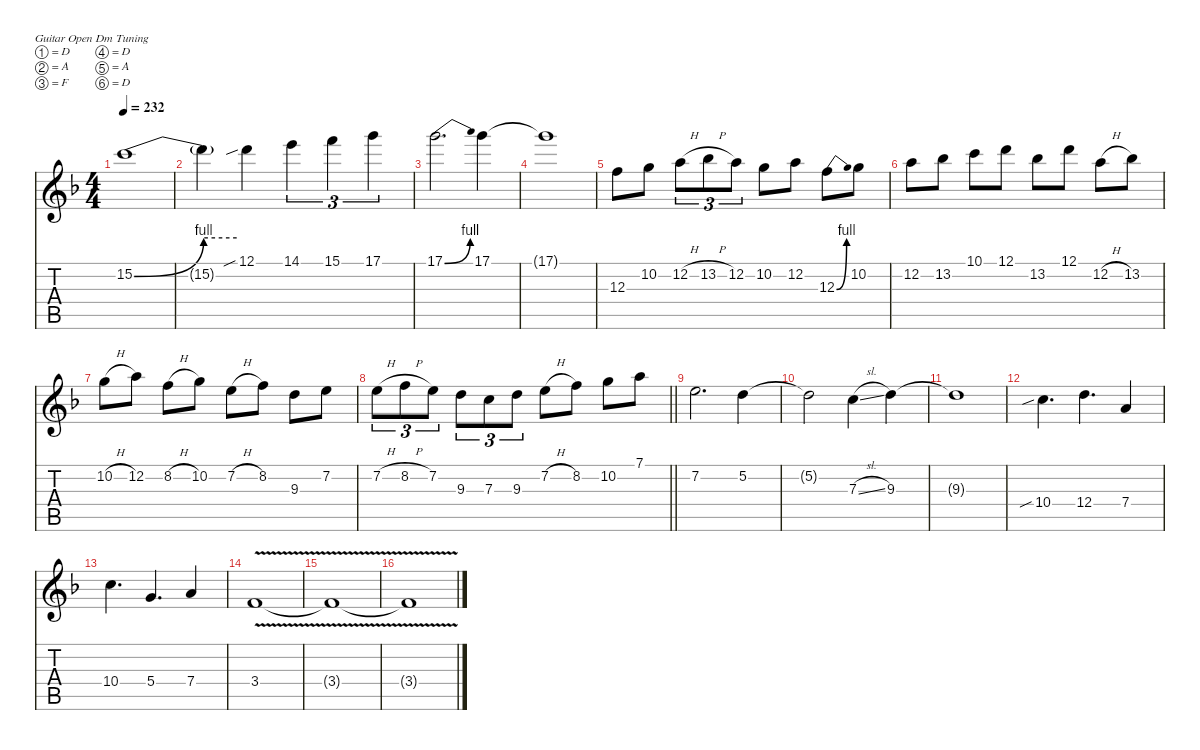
\hideDynamics
\bracketExtendMode nobrackets
\singleTrackTrackNamePolicy hidden
\multiTrackTrackNamePolicy hidden
\firstSystemTrackNameMode fullname
\firstSystemTrackNameOrientation horizontal
\otherSystemsTrackNameOrientation horizontal
\track ("Guitar 1" "E-Gt") {defaultSystemsLayout 16 instrument distortionguitar}
\staff {score tabs}
\tuning (D4 A3 F3 D3 A2 D2)
\ts (4 4)
\tempo 232
\clef g2
\ks dminor
15.2{be (bend 0 0 60 4) acc forcenatural}.1{dy fff beam Down} |
15.2{be (hold 0 4 60 4) t}.4{dy f beam Down} 12.1{sib acc forcenatural}.4{dy fff beam Down} 14.1{acc forcenatural}.4{tu (3 2) beam Down} 15.1{acc forcenatural}.4{tu (3 2) beam Down} 17.1{acc forcenatural}.4{tu (3 2) beam Down} |
17.1{be (bend 0 0 60 4) acc forcenatural}.2{d beam Down} 17.1{acc forcenatural}.4{beam Down} |
17.1{t acc forcenatural}.1{dy f beam Down} |
12.3{acc forcenatural}.8{dy fff beam Down} 10.2{acc forcenatural}.8{beam Down} 12.2{h acc forcenatural}.8{tu (3 2) beam Down} 13.2{h acc b}.8{tu (3 2) beam Down} 12.2{acc forcenatural}.8{tu (3 2) beam Down} 10.2{acc forcenatural}.8{beam Down} 12.2{acc forcenatural}.8{beam Down} 12.3{be (bend 9.6 0 23.4 4) acc forcenatural}.8{beam Down} 10.2{acc forcenatural}.8{beam Down} |
12.2{acc forcenatural}.8{beam Down} 13.2{acc b}.8{beam Down} 10.1{acc forcenatural}.8{beam Down} 12.1{acc forcenatural}.8{beam Down} 13.2{acc b}.8{beam Down} 12.1{acc forcenatural}.8{beam Down} 12.2{h acc forcenatural}.8{beam Down} 13.2{acc b}.8{beam Down} |
10.2{h acc forcenatural}.8{beam Down} 12.2{acc forcenatural}.8{beam Down} 8.2{h acc forcenatural}.8{beam Down} 10.2{acc forcenatural}.8{beam Down} 7.2{h acc forcenatural}.8{beam Down} 8.2{acc forcenatural}.8{beam Down} 9.3{acc forcenatural}.8{beam Down} 7.2{acc forcenatural}.8{beam Down} |
\barLineRight lightlight
7.2{h acc forcenatural}.8{tu (3 2) beam Down} 8.2{h acc forcenatural}.8{tu (3 2) beam Down} 7.2{acc forcenatural}.8{tu (3 2) beam Down} 9.3{acc forcenatural}.8{tu (3 2) beam Down} 7.3{acc forcenatural}.8{tu (3 2) beam Down} 9.3{acc forcenatural}.8{tu (3 2) beam Down} 7.2{h acc forcenatural}.8{beam Down} 8.2{acc forcenatural}.8{beam Down} 10.2{acc forcenatural}.8{beam Down} 7.1{acc forcenatural}.8{beam Down} |
7.2{acc forcenatural}.2{d beam Down} 5.2{acc forcenatural}.4{beam Down} |
5.2{t acc forcenatural}.2{dy f beam Down} 7.3{sl acc forcenatural}.4{beam Down} 9.3{acc forcenatural}.4{dy fff beam Down} |
9.3{t acc forcenatural}.1{dy f beam Down} |
10.4{sib acc forcenatural}.4{d dy fff beam Down} 12.4{acc forcenatural}.4{d beam Down} 7.4{acc forcenatural}.4{beam Up} |
10.4{acc forcenatural}.4{d beam Down} 5.4{acc forcenatural}.4{d beam Up} 7.4{acc forcenatural}.4{beam Up} |
3.4{v acc forcenatural}.1{beam Up} |
3.4{v t acc forcenatural}.1{dy f beam Up} |
3.4{v t acc forcenatural}.1{beam Up}
